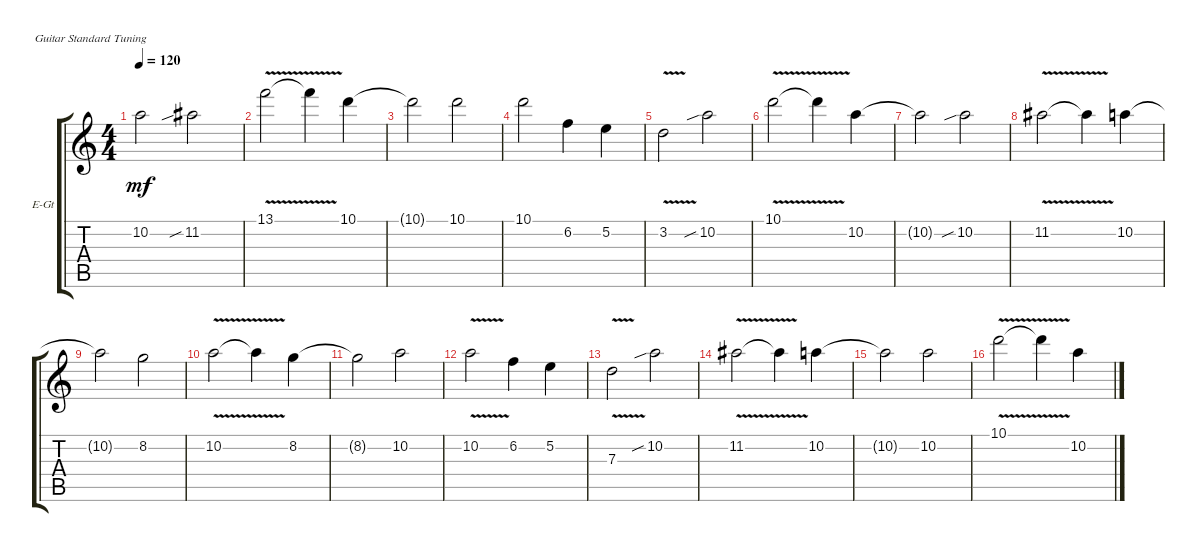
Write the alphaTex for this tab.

\bracketExtendMode groupsimilarinstruments
\firstSystemTrackNameOrientation horizontal
\otherSystemsTrackNameOrientation horizontal
\track ("Solo" "E-Gt") {instrument distortionguitar}
\staff {score tabs}
\tuning (E4 B3 G3 D3 A2 E2)
\ts (4 4)
\tempo 120
\clef g2
\ks c
10.2{t}.2{dy mf} 11.2{sib}.2 |
13.1{v}.2 13.1{t}.4 10.1.4 |
10.1{t}.2 10.1.2 |
10.1.2 6.2.4 5.2.4 |
3.2{v}.2 10.2{sib}.2 |
10.1{v}.2 10.1{t}.4 10.2.4 |
10.2{t}.2 10.2{sib}.2 |
11.2{v}.2 11.2{t}.4 10.2.4 |
10.2{t}.2 8.2.2 |
10.2{v}.2 10.2{t}.4 8.2.4 |
8.2{t}.2 10.2.2 |
10.2{v}.2 6.2.4 5.2.4 |
7.3{v}.2 10.2{sib}.2 |
11.2{v}.2 11.2{t}.4 10.2.4 |
10.2{t}.2 10.2.2 |
10.1{v}.2 10.1{t}.4 10.2.4
